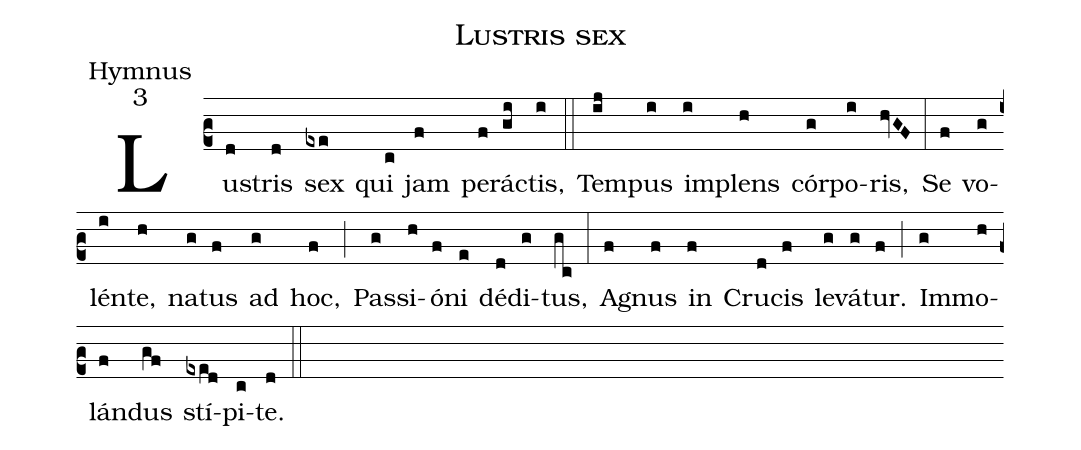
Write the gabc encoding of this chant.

name:Lustris sex;
office-part:Hymnus;
mode:3;
%%
(c2) Lu(d)stris(d) sex(exe) qui(c) jam(f) pe(f)rá(gi)ctis,(i) (::)
Tem(ij)pus(i) im(i)plens(h) cór(g)po(i)ris,(hvGF) (:)
Se(f) vo(g)lén(i)te,(h) na(g)tus(f) ad(g) hoc,(f) (;) Pas(g)si(h)ó(f)ni(e) dé(d)di(g)tus,(gc) (:)
A(f)gnus(f) in(f) Cru(d)cis(f) le(g)vá(g)tur.(f) (;) Im(g)mo(h)lán(f)dus(gf) stí(exed)pi(c)te.(d) (::)
